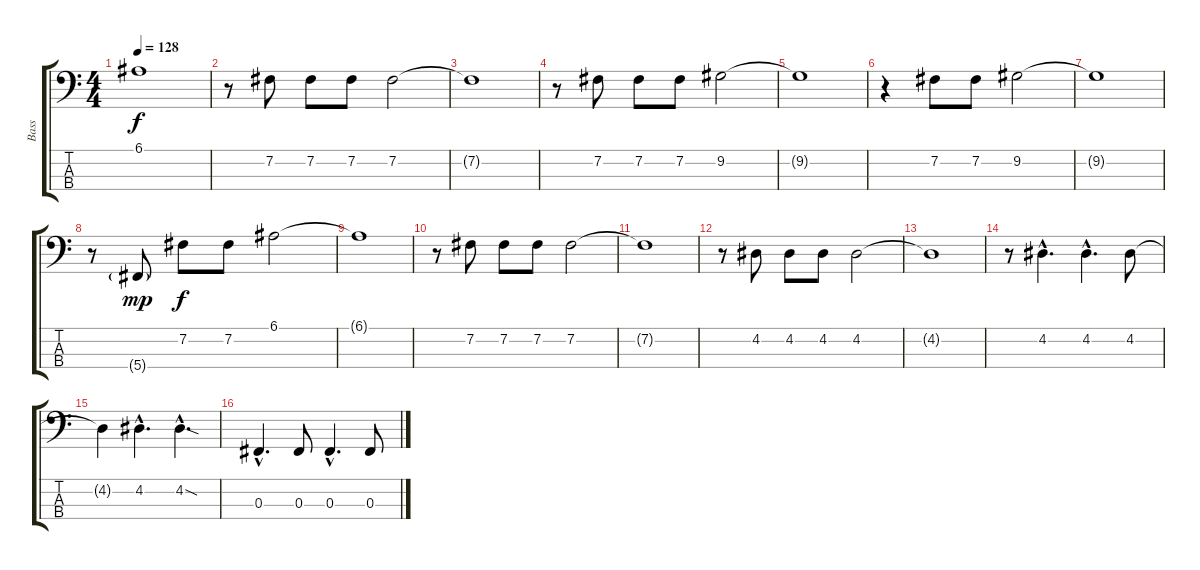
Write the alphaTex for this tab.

\track ("Bass" "Bass") {instrument acousticguitarnylon}
\staff {score tabs}
\tuning (E2 B1 Gb1 Db1) {hide}
\ts (4 4)
\tempo 128
\clef f4
\ks c
6.1{t}.1{dy f} |
r.8 7.2.8 7.2.8 7.2.8 7.2.2 |
7.2{t}.1 |
r.8 7.2.8 7.2.8 7.2.8 9.2.2 |
9.2{t}.1 |
r.4 7.2.8 7.2.8 9.2.2 |
9.2{t}.1 |
r.8{instrument electricguitarjazz} 5.4{g}.8{dy mp} 7.2.8{dy f} 7.2.8 6.1.2 |
6.1{t}.1 |
r.8 7.2.8 7.2.8 7.2.8 7.2.2 |
7.2{t}.1 |
r.8 4.2.8 4.2.8 4.2.8 4.2.2 |
4.2{t}.1 |
r.8 4.2{hac}.4{d} 4.2{hac}.4{d} 4.2.8 |
4.2{t}.4 4.2{hac}.4{d} 4.2{sod hac}.4{d} |
0.3{hac}.4{d volume 13 instrument electricbassfinger} 0.3.8 0.3{hac}.4{d} 0.3.8
